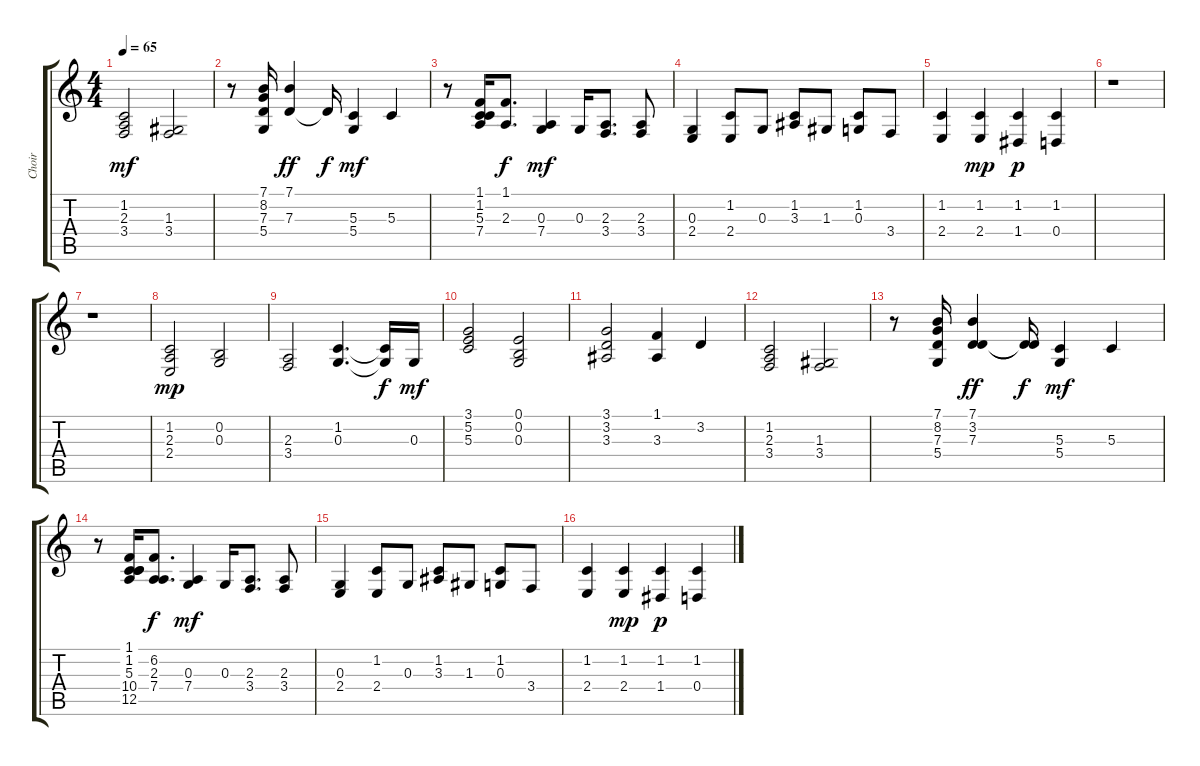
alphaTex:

\track ("Choir" "Choir") {instrument choiraahs}
\staff {score tabs}
\tuning (E4 B3 G3 D3 A2 E2) {hide}
\ts (4 4)
\tempo 65
\clef g2
\ks c
(1.2 2.3 3.4).2{dy mf} (1.3 3.4).2 |
r.8 (7.1 8.2 7.3 5.4).16 (7.1 7.3).4{dy ff} 7.3{t}.16{dy f} (5.3 5.4).4{dy mf} 5.3.4 |
r.8 (1.1 1.2 5.3 7.4).16 (1.1 2.3).8{d dy f} (0.3 7.4).4{dy mf} 0.3.16 (2.3 3.4).8{d} (2.3 3.4).8 |
(0.3 2.4).4 (1.2 2.4).8 0.3.8 (1.2 3.3).8 1.3.8 (1.2 0.3).8 3.4.8 |
(1.2 2.4).4 (1.2 2.4).4{dy mp} (1.2 1.4).4{dy p} (1.2 0.4).4 |
r.1 |
r.1 |
(1.2 2.3 2.4).2{dy mp} (0.2 0.3).2 |
(2.3 3.4).2 (1.2 0.3).4{d} (1.2{t} 0.3{t}).16{dy f} 0.3.16{dy mf} |
(3.1 5.2 5.3).2 (0.1 0.2 0.3).2 |
(3.1 3.2 3.3).2 (1.1 3.3).4 3.2.4 |
(1.2 2.3 3.4).2 (1.3 3.4).2 |
r.8 (7.1 8.2 7.3 5.4).16 (7.1 3.2 7.3).4{dy ff} (3.2{t} 7.3{t}).16{dy f} (5.3 5.4).4{dy mf} 5.3.4 |
r.8 (1.1 1.2 5.3 10.4 12.5).16 (6.2 2.3 7.4).8{d dy f} (0.3 7.4).4{dy mf} 0.3.16 (2.3 3.4).8{d} (2.3 3.4).8 |
(0.3 2.4).4 (1.2 2.4).8 0.3.8 (1.2 3.3).8 1.3.8 (1.2 0.3).8 3.4.8 |
(1.2 2.4).4 (1.2 2.4).4{dy mp} (1.2 1.4).4{dy p} (1.2 0.4).4
